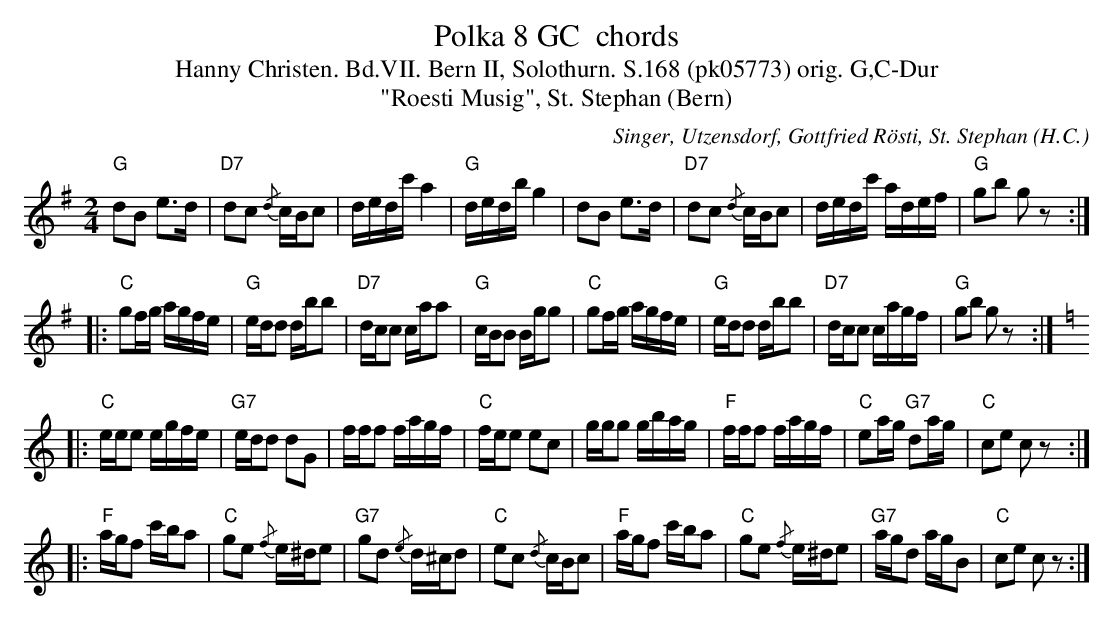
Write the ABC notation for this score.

X:1
T: Polka 8 GC  chords
T:Hanny Christen. Bd.VII. Bern II, Solothurn. S.168 (pk05773) orig. G,C-Dur
T: "Roesti Musig", St. Stephan (Bern)
C: Singer, Utzensdorf, Gottfried R\"osti, St. Stephan (H.C.)
M:2/4
L:1/16
K:G %%MIDI gchordon
"G"d2B2 e3d | "D7"d2c2 {/d}cBc2 | dedc' a4 | "G"dedb g4 | d2B2 e3d | "D7"d2c2 {/d}cBc2 | dedc' adef | "G"g2b2 g2z2 ::
"C"g2fg agfe | "G"edd2 dbb2 | "D7"dcc2 caa2 | "G"cBB2 Bgg2 | "C"g2fg agfe | "G"edd2 dbb2 | "D7"dcc2 cagf | "G"g2b2 g2z2 :: [K:C]
"C"eee2 egfe | "G7"edd2 d2G2 | fff2 fagf | "C"fee2 e2c2 | ggg2 gbag | "F"fff2 fagf | "C"e2ag "G7"d2ag | "C"c2e2 c2z2 ::
"F"agf2 c'ba2 | "C"g2e2 {/f}e^de2 | "G7"g2d2 {/e}d^cd2 | "C"e2c2 {/d}cBc2 | "F"agf2 c'ba2 | "C"g2e2 {/f}e^de2 | "G7"agd2 agB2 | "C"c2e2 c2z2 :|
